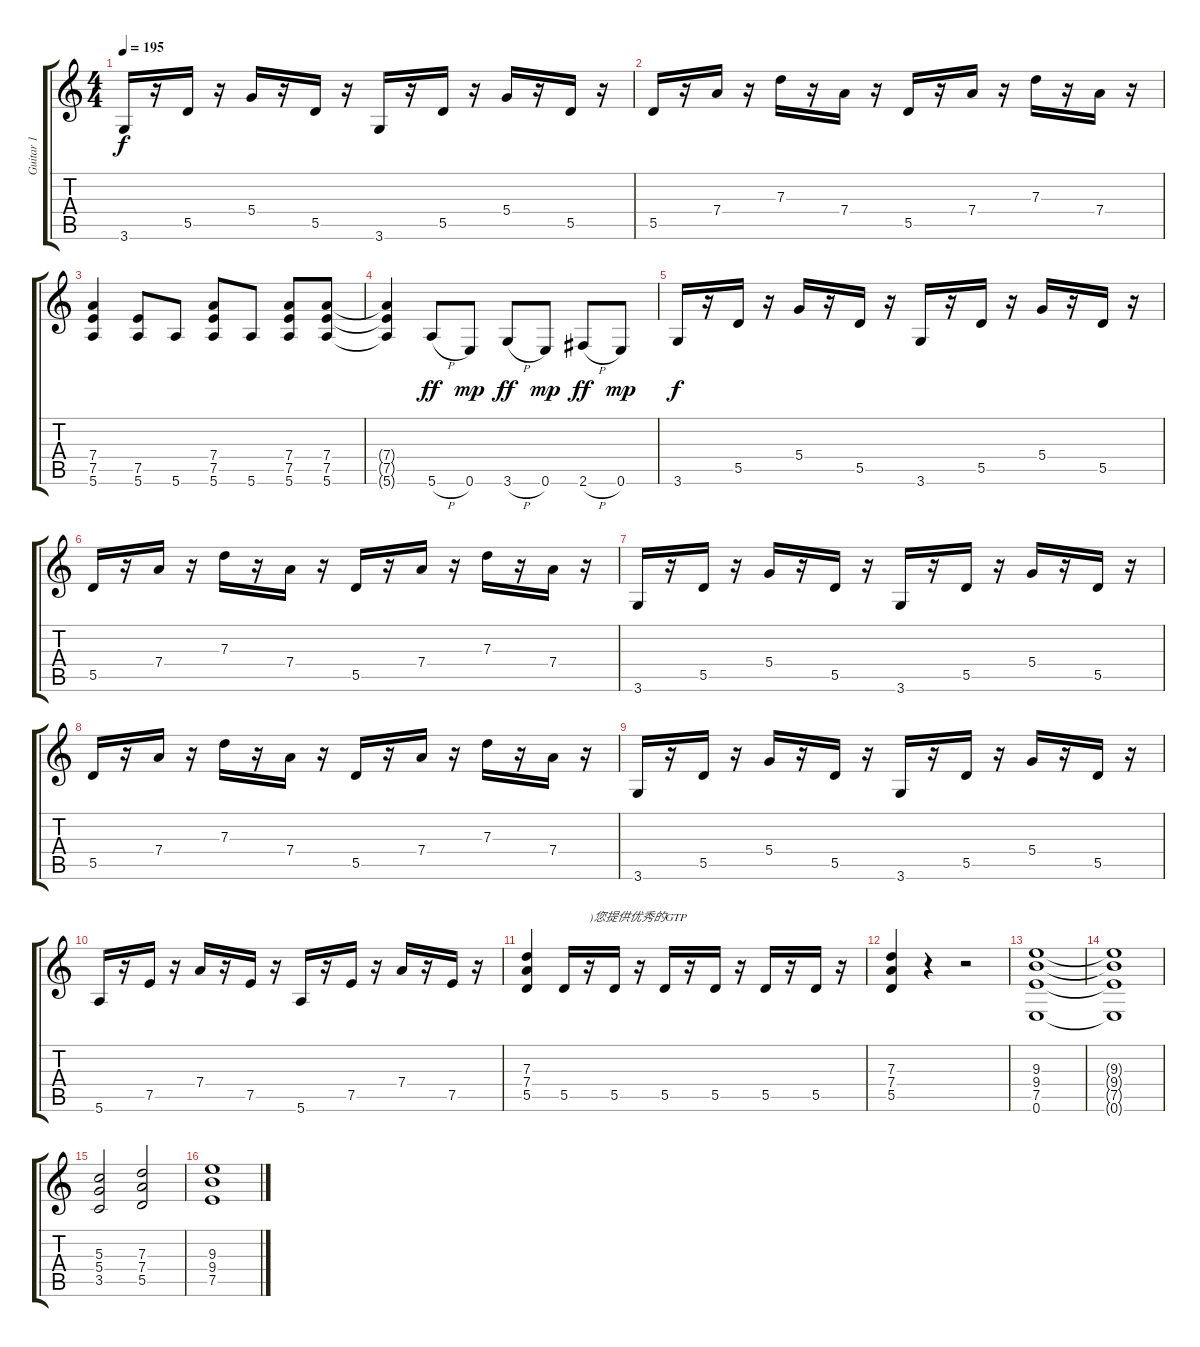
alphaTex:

\track ("Guitar 1" "Guitar 1") {instrument overdrivenguitar}
\staff {score tabs}
\tuning (E4 B3 G3 D3 A2 E2) {hide}
\ts (4 4)
\tempo 195
\clef g2
\ks c
3.6.16{dy f} r.16 5.5.16 r.16 5.4.16 r.16 5.5.16 r.16 3.6.16 r.16 5.5.16 r.16 5.4.16 r.16 5.5.16 r.16 |
5.5.16 r.16 7.4.16 r.16 7.3.16 r.16 7.4.16 r.16 5.5.16 r.16 7.4.16 r.16 7.3.16 r.16 7.4.16 r.16 |
(7.4 7.5 5.6).4 (7.5 5.6).8 5.6.8 (7.4 7.5 5.6).8 5.6.8 (7.4 7.5 5.6).8 (7.4 7.5 5.6).8 |
(7.4{t} 7.5{t} 5.6{t}).4 5.6{h}.8{dy ff} 0.6.8{dy mp} 3.6{h}.8{dy ff} 0.6.8{dy mp} 2.6{h}.8{dy ff} 0.6.8{dy mp} |
3.6.16{dy f} r.16 5.5.16 r.16 5.4.16 r.16 5.5.16 r.16 3.6.16 r.16 5.5.16 r.16 5.4.16 r.16 5.5.16 r.16 |
5.5.16 r.16 7.4.16 r.16 7.3.16 r.16 7.4.16 r.16 5.5.16 r.16 7.4.16 r.16 7.3.16 r.16 7.4.16 r.16 |
3.6.16 r.16 5.5.16 r.16 5.4.16 r.16 5.5.16 r.16 3.6.16 r.16 5.5.16 r.16 5.4.16 r.16 5.5.16 r.16 |
5.5.16 r.16 7.4.16 r.16 7.3.16 r.16 7.4.16 r.16 5.5.16 r.16 7.4.16 r.16 7.3.16 r.16 7.4.16 r.16 |
3.6.16 r.16 5.5.16 r.16 5.4.16 r.16 5.5.16 r.16 3.6.16 r.16 5.5.16 r.16 5.4.16 r.16 5.5.16 r.16 |
5.6.16 r.16 7.5.16 r.16 7.4.16 r.16 7.5.16 r.16 5.6.16 r.16 7.5.16 r.16 7.4.16 r.16 7.5.16 r.16 |
(7.3 7.4 5.5).4 5.5.16 r.16{txt ")您提供优秀的GTP"} 5.5.16 r.16 5.5.16 r.16 5.5.16 r.16 5.5.16 r.16 5.5.16 r.16 |
(7.3 7.4 5.5).4 r.4 r.2 |
(9.3 9.4 7.5 0.6).1 |
(9.3{t} 9.4{t} 7.5{t} 0.6{t}).1 |
(5.3 5.4 3.5).2 (7.3 7.4 5.5).2 |
(9.3 9.4 7.5).1
